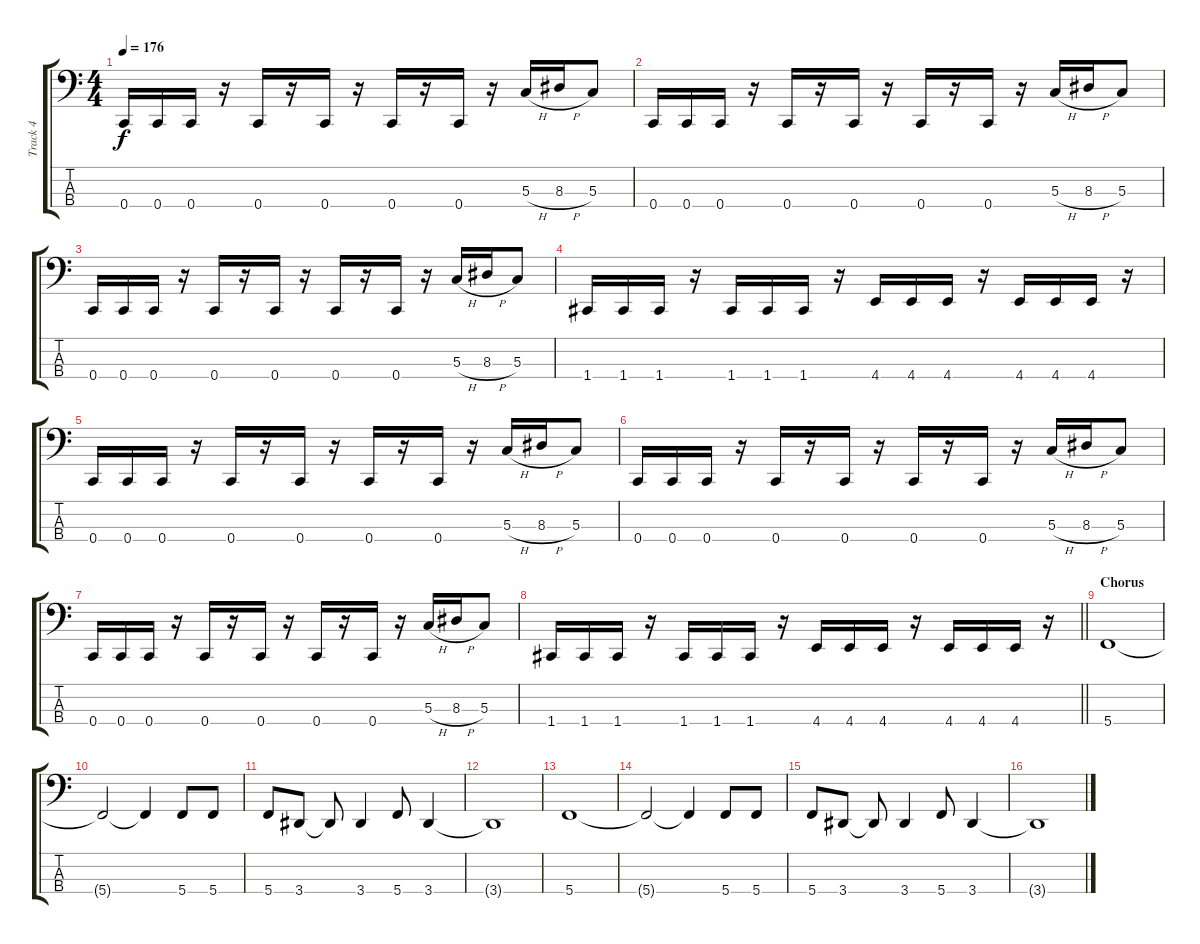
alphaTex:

\track ("Track 4" "Track 4") {instrument electricbasspick}
\staff {score tabs}
\tuning (F2 C2 G1 C1) {hide}
\ts (4 4)
\tempo 176
\clef f4
\ks c
0.4.16{dy f} 0.4.16 0.4.16 r.16 0.4.16 r.16 0.4.16 r.16 0.4.16 r.16 0.4.16 r.16 5.3{h}.16 8.3{h}.16 5.3.8 |
0.4.16 0.4.16 0.4.16 r.16 0.4.16 r.16 0.4.16 r.16 0.4.16 r.16 0.4.16 r.16 5.3{h}.16 8.3{h}.16 5.3.8 |
0.4.16 0.4.16 0.4.16 r.16 0.4.16 r.16 0.4.16 r.16 0.4.16 r.16 0.4.16 r.16 5.3{h}.16 8.3{h}.16 5.3.8 |
1.4.16 1.4.16 1.4.16 r.16 1.4.16 1.4.16 1.4.16 r.16 4.4.16 4.4.16 4.4.16 r.16 4.4.16 4.4.16 4.4.16 r.16 |
0.4.16 0.4.16 0.4.16 r.16 0.4.16 r.16 0.4.16 r.16 0.4.16 r.16 0.4.16 r.16 5.3{h}.16 8.3{h}.16 5.3.8 |
0.4.16 0.4.16 0.4.16 r.16 0.4.16 r.16 0.4.16 r.16 0.4.16 r.16 0.4.16 r.16 5.3{h}.16 8.3{h}.16 5.3.8 |
0.4.16 0.4.16 0.4.16 r.16 0.4.16 r.16 0.4.16 r.16 0.4.16 r.16 0.4.16 r.16 5.3{h}.16 8.3{h}.16 5.3.8 |
\barLineRight lightlight
1.4.16 1.4.16 1.4.16 r.16 1.4.16 1.4.16 1.4.16 r.16 4.4.16 4.4.16 4.4.16 r.16 4.4.16 4.4.16 4.4.16 r.16 |
\section ("" "Chorus")
5.4.1 |
5.4{t}.2 5.4{t}.4 5.4.8 5.4.8 |
5.4.8 3.4.8 3.4{t}.8 3.4.4 5.4.8 3.4.4 |
3.4{t}.1 |
5.4.1 |
5.4{t}.2 5.4{t}.4 5.4.8 5.4.8 |
5.4.8 3.4.8 3.4{t}.8 3.4.4 5.4.8 3.4.4 |
3.4{t}.1
